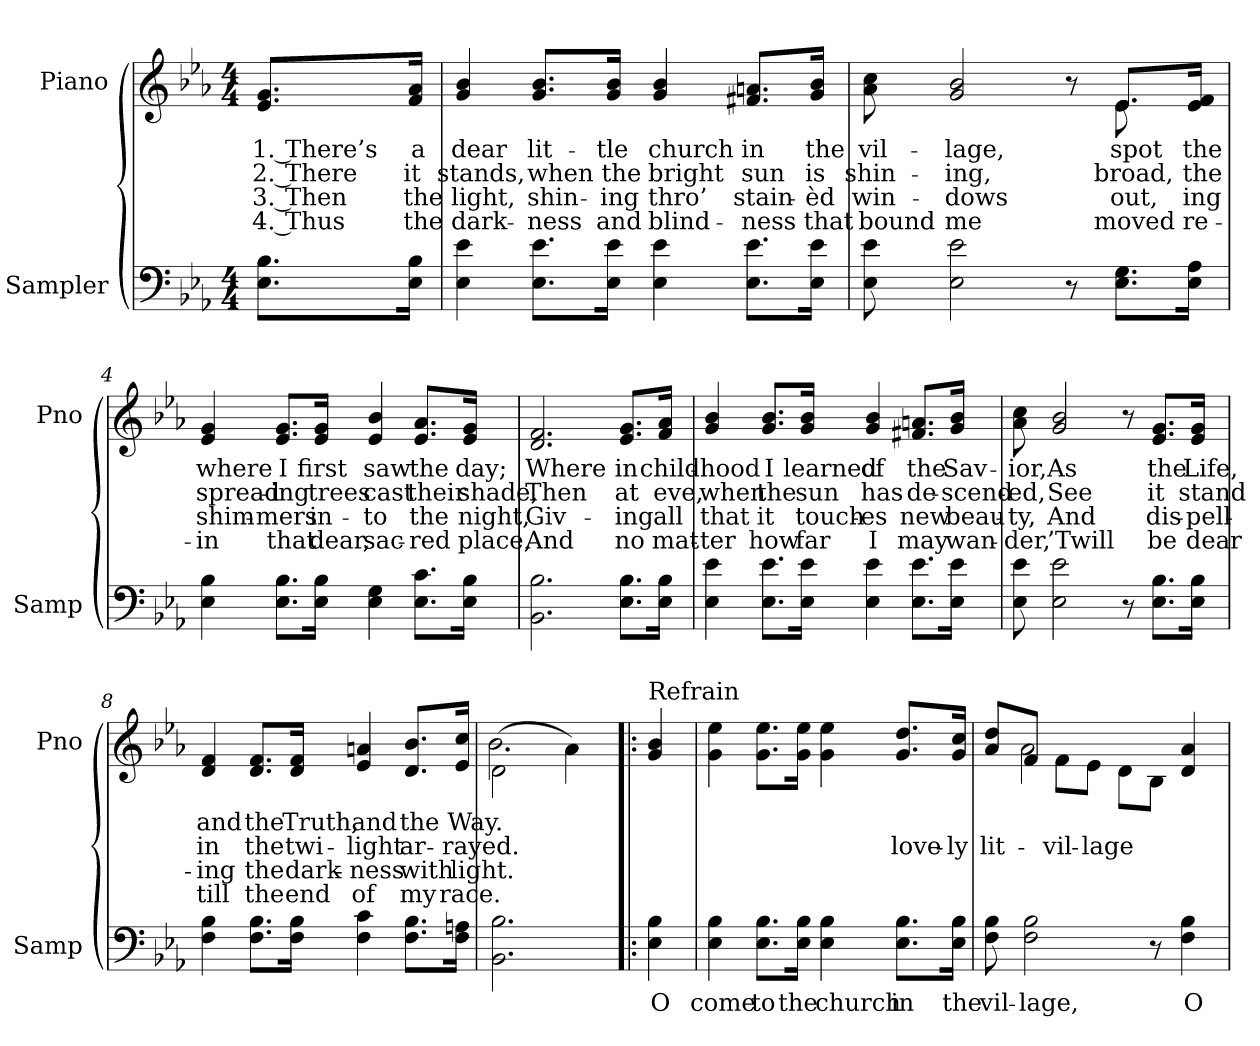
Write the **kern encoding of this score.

**kern	**text	**kern	**text	**text	**text	**text
*part2	*part2	*part1	*part1	*part1	*part1	*part1
*staff2	*staff2	*staff1	*staff1	*staff1	*staff1	*staff1
*I"Sampler	*	*I"Piano	*	*	*	*
*I'Samp	*	*I'Pno	*	*	*	*
*clefF4	*	*clefG2	*	*	*	*
*k[b-e-a-]	*	*k[b-e-a-]	*	*	*	*
*E-:	*	*E-:	*	*	*	*
*M4/4	*	*M4/4	*	*	*	*
=1	=1	=1	=1	=1	=1	=1
8.E-\ 8.B-\L	.	8.e-/ 8.g/L	1. There’s	2. There	3. Then	4. Thus
16E-\ 16B-\Jk	.	16f/ 16a-/Jk	a	it	the	the
=2	=2	=2	=2	=2	=2	=2
4E- 4e-	.	4g 4b-	dear	stands,	light,	dark-
8.E-\ 8.e-\L	.	8.g/ 8.b-/L	lit-	when	shin-	-ness
16E-\ 16e-\Jk	.	16g/ 16b-/Jk	-tle	the	-ing	and
4E- 4e-	.	4g 4b-	church	bright	thro’	blind-
8.E-\ 8.e-\L	.	8.f#X/ 8.an/L	in	sun	stain-	-ness
16E-\ 16e-\Jk	.	16g/ 16b-/Jk	the	is	-èd	that
=3	=3	=3	=3	=3	=3	=3
*	*	*^	*	*	*	*
8E- 8e-	.	8a- 8cc	2.ryy	vil-	shin-	win-	bound
2E- 2e-	.	2g 2b-	.	-lage,	-ing,	-dows	me
8r	.	8r	.	.	.	.	.
8.E-\ 8.G\L	.	8.e-/L	8.e-	spot	broad,	out,	-moved
16E-\ 16A-\Jk	.	16e-/ 16f/Jk	16ryy	the	the	-ing	re-
*	*	*v	*v	*	*	*	*
=4	=4	=4	=4	=4	=4	=4
4E- 4B-	.	4e- 4g	where	spread-	shim-	in
8.E-\ 8.B-\L	.	8.e-/ 8.g/L	I	-ing	-mers	that
16E-\ 16B-\Jk	.	16e-/ 16g/Jk	first	trees	in-	dear,
4E- 4G	.	4e- 4b-	saw	cast	-to	sac-
8.E-\ 8.c\L	.	8.e-/ 8.a-/L	the	their	the	-red
16E-\ 16B-\Jk	.	16e-/ 16g/Jk	day;	shade,	night,	place,
=5	=5	=5	=5	=5	=5	=5
2.BB- 2.B-	.	2.d 2.f	Where	Then	Giv-	And
8.E-\ 8.B-\L	.	8.e-/ 8.g/L	in	at	-ing	no
16E-\ 16B-\Jk	.	16f/ 16a-/Jk	child-	eve,	all	mat-
=6	=6	=6	=6	=6	=6	=6
4E- 4e-	.	4g 4b-	-hood	when	that	-ter
8.E-\ 8.e-\L	.	8.g/ 8.b-/L	I	the	it	how
16E-\ 16e-\Jk	.	16g/ 16b-/Jk	learned	sun	touch-	far
4E- 4e-	.	4g 4b-	of	has	-es	I
8.E-\ 8.e-\L	.	8.f#X/ 8.an/L	the	de-	new	may
16E-\ 16e-\Jk	.	16g/ 16b-/Jk	Sav-	-scend-	beau-	wan-
=7	=7	=7	=7	=7	=7	=7
8E- 8e-	.	8a- 8cc	-ior,	-ed,	-ty,	-der,
2E- 2e-	.	2g 2b-	As	See	And	’Twill
8r	.	8r	.	.	.	.
8.E-\ 8.B-\L	.	8.e-/ 8.g/L	the	it	dis-	be
16E-\ 16B-\Jk	.	16e-/ 16g/Jk	Life,	stand	-pell-	dear
=8	=8	=8	=8	=8	=8	=8
4F 4B-	.	4d 4f	and	in	-ing	till
8.F\ 8.B-\L	.	8.d/ 8.f/L	the	the	the	the
16F\ 16B-\Jk	.	16d/ 16f/Jk	Truth,	twi-	dark-	end
4F 4c	.	4e- 4an	and	-light	-ness	of
8.F\ 8.B-\L	.	8.d/ 8.b-/L	the	ar-	with	my
16F\ 16An\Jk	.	16e-/ 16cc/Jk	Way.	-rayed.	light.	race.
=9	=9	=9	=9	=9	=9	=9
*	*	*^	*	*	*	*
2.BB- 2.B-	.	(2d\	2.b-	.	.	.	.
.	.	4a-\)	.	.	.	.	.
*	*	*v	*v	*	*	*	*
=10!|:	=10!|:	=10!|:	=10!|:	=10!|:	=10!|:	=10!|:
!	!	!LO:TX:t=Refrain	!	!	!	!
4E- 4B-	O	4g 4b-	.	.	.	.
=11	=11	=11	=11	=11	=11	=11
4E- 4B-	come	4g 4ee-	.	.	.	.
8.E-\ 8.B-\L	to	8.g\ 8.ee-\L	.	.	.	.
16E-\ 16B-\Jk	the	16g\ 16ee-\Jk	.	.	.	.
4E- 4B-	church	4g 4ee-	.	.	.	.
8.E-\ 8.B-\L	in	8.g/ 8.dd/L	.	love-	.	.
16E-\ 16B-\Jk	the	16g/ 16cc/Jk	.	-ly	.	.
=12	=12	=12	=12	=12	=12	=12
*	*	*^	*	*	*	*
8F 8B-	vil-	8a-/ 8dd/L	8ryy	.	lit-	.	.
2F 2B-	-lage,	8f/J	2a-	.	.	.	.
.	.	8f\L	.	.	vil-	.	.
.	.	8e-\J	.	.	-lage	.	.
.	.	8d\L	.	.	.	.	.
8r	.	8B-\J	4.ryy	.	.	.	.
4F 4B-	O	4d 4a-	.	.	.	.	.
*	*	*v	*v	*	*	*	*
=	=	=	=	=	=	=
*-	*-	*-	*-	*-	*-	*-
